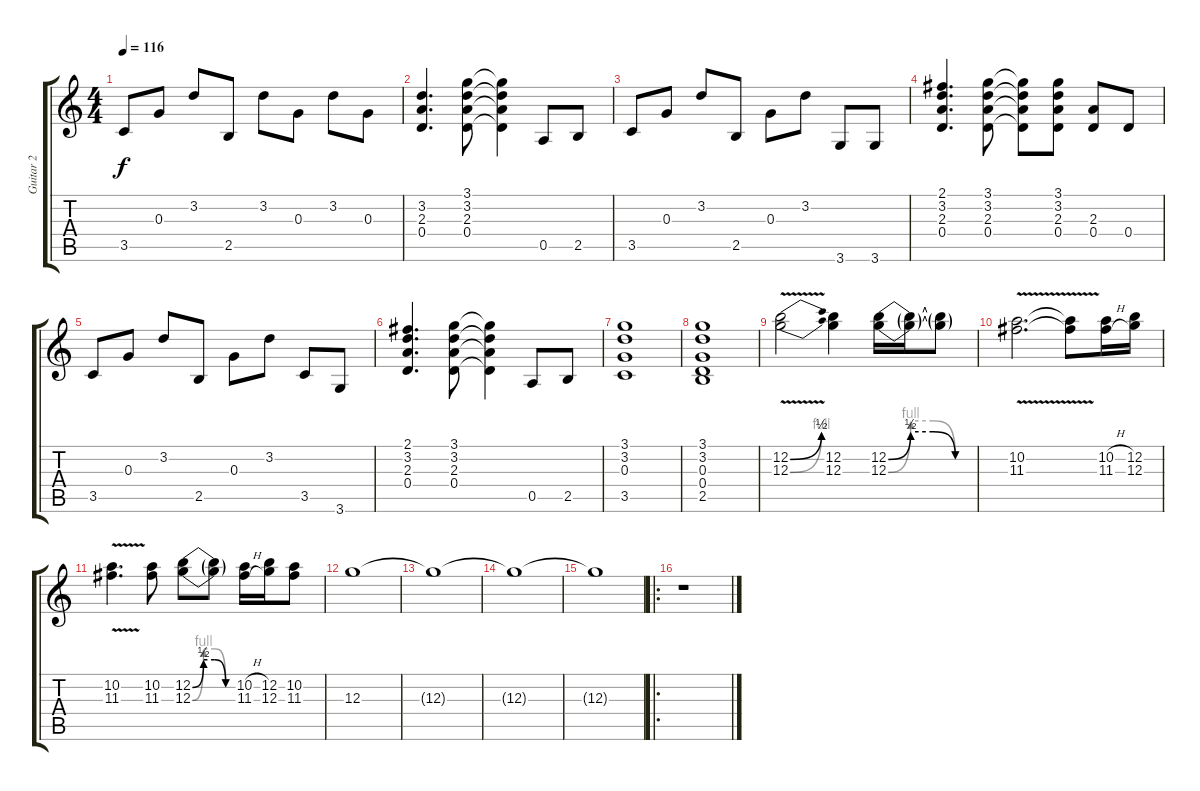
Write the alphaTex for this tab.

\track ("Guitar 2" "Guitar 2") {instrument distortionguitar}
\staff {score tabs}
\tuning (E4 B3 G3 D3 A2 E2) {hide}
\ts (4 4)
\tempo 116
\clef g2
\ks c
3.5.8{dy f} 0.3.8 3.2.8 2.5.8 3.2.8 0.3.8 3.2.8 0.3.8 |
(3.2 2.3 0.4).4{d} (3.1 3.2 2.3 0.4).8 (3.1{t} 3.2{t} 2.3{t} 0.4{t}).4 0.5.8 2.5.8 |
3.5.8 0.3.8 3.2.8 2.5.8 0.3.8 3.2.8 3.6.8 3.6.8 |
(2.1 3.2 2.3 0.4).4{d} (3.1 3.2 2.3 0.4).8 (3.1{t} 3.2{t} 2.3{t} 0.4{t}).8 (3.1 3.2 2.3 0.4).8 (2.3 0.4).8 0.4.8 |
3.5.8 0.3.8 3.2.8 2.5.8 0.3.8 3.2.8 3.5.8 3.6.8 |
(2.1 3.2 2.3 0.4).4{d} (3.1 3.2 2.3 0.4).8 (3.1{t} 3.2{t} 2.3{t} 0.4{t}).4 0.5.8 2.5.8 |
(3.1 3.2 0.3 3.5).1 |
(3.1 3.2 0.3 0.4 2.5).1 |
(12.2{be (bend 0 0 60 2) v} 12.3{be (bend 0 0 60 4) v}).2 (12.2 12.3).4 (12.2{be (custom 0 0 15 2 30 2 45 0 60 0)} 12.3{be (custom 0 0 15 4 30 4 45 0 60 0)}).16 (12.2{t} 12.3{t}).16 (12.2{t} 12.3{t}).8 |
(10.2{v} 11.3{v}).2{d} (10.2{t} 11.3{t}).8 (10.2{h} 11.3{h}).16 (12.2 12.3).16 |
(10.2{v} 11.3{v}).4{d} (10.2 11.3).8 (12.2{be (custom 0 0 15 2 30 2 45 0 60 0)} 12.3{be (custom 0 0 15 4 30 4 45 0 60 0)}).8 (12.2{t} 12.3{t}).8 (10.2{h} 11.3{h}).16 (12.2 12.3).16 (10.2 11.3).8 |
12.3.1 |
12.3{t}.1 |
12.3{t}.1 |
12.3{t}.1 |
\ro
r.1
